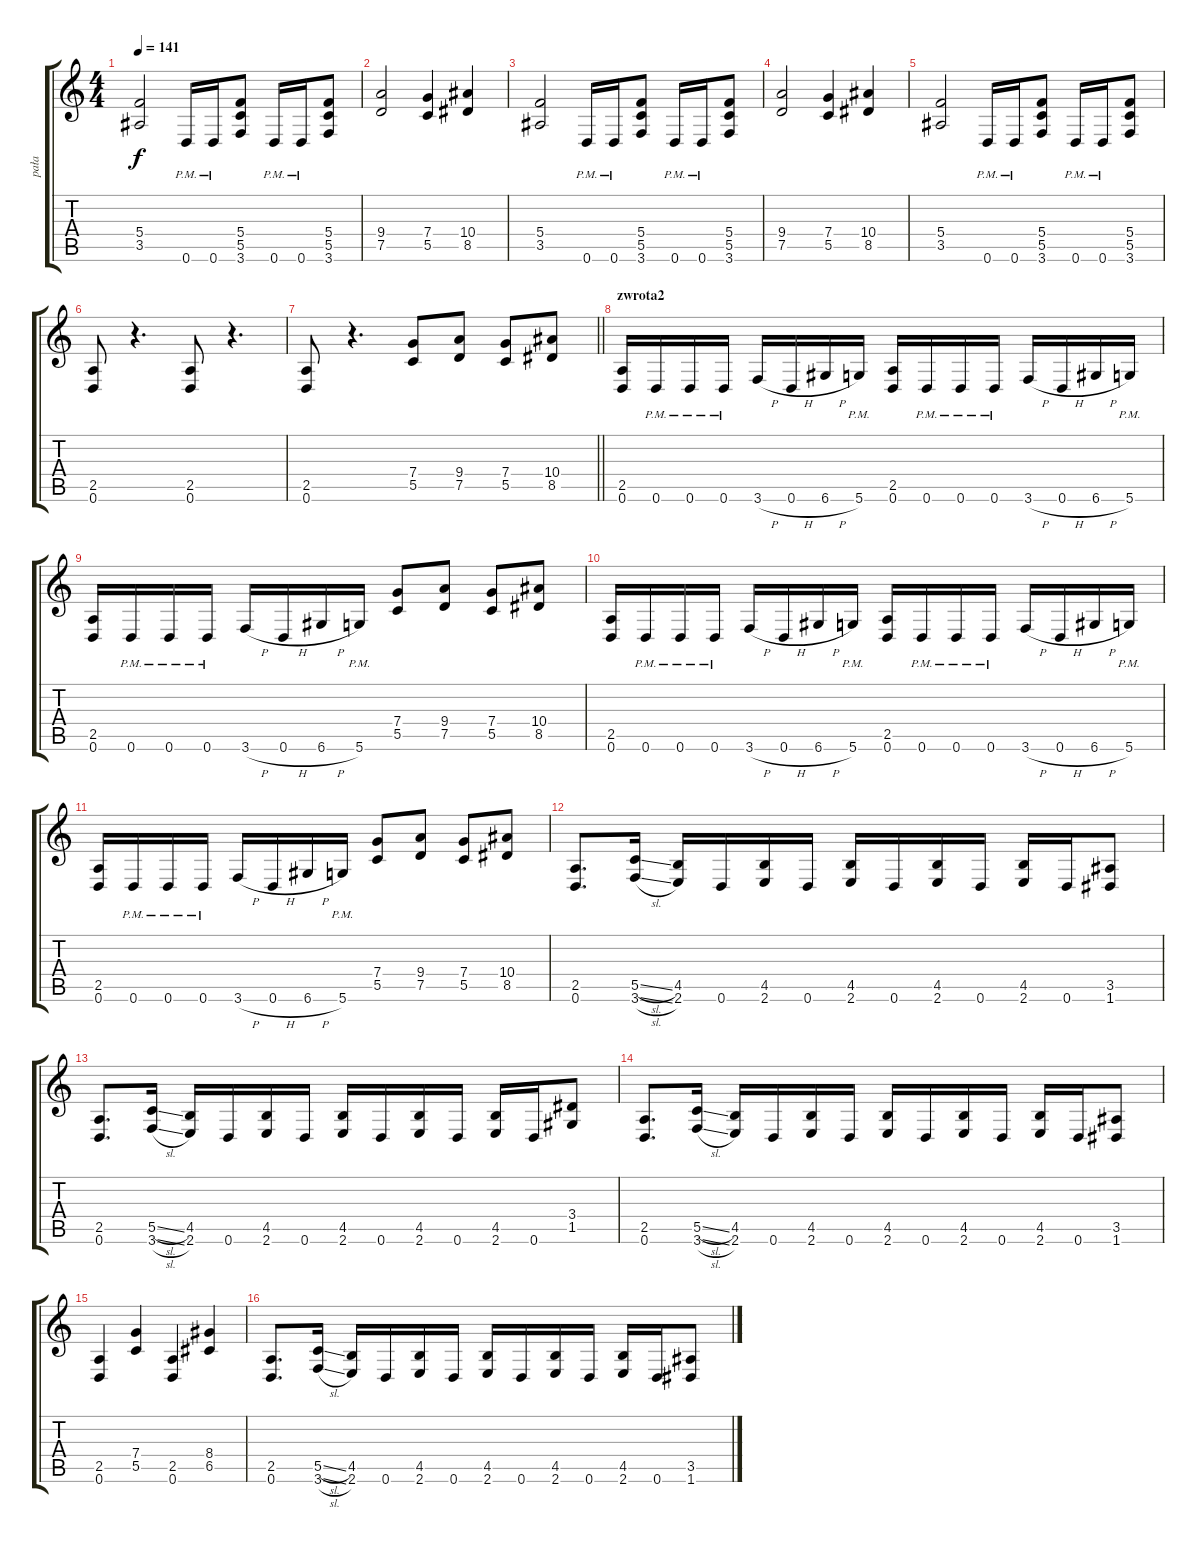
\track ("pała" "pała") {instrument distortionguitar}
\staff {score tabs}
\tuning (D4 A3 F3 C3 G2 D2) {hide}
\ts (4 4)
\tempo 141
\clef g2
\ks c
(5.4 3.5).2{dy f} 0.6{pm}.16 0.6{pm}.16 (5.4 5.5 3.6).8 0.6{pm}.16 0.6{pm}.16 (5.4 5.5 3.6).8 |
(9.4 7.5).2 (7.4 5.5).4 (10.4 8.5).4 |
(5.4 3.5).2 0.6{pm}.16 0.6{pm}.16 (5.4 5.5 3.6).8 0.6{pm}.16 0.6{pm}.16 (5.4 5.5 3.6).8 |
(9.4 7.5).2 (7.4 5.5).4 (10.4 8.5).4 |
(5.4 3.5).2 0.6{pm}.16 0.6{pm}.16 (5.4 5.5 3.6).8 0.6{pm}.16 0.6{pm}.16 (5.4 5.5 3.6).8 |
(2.5 0.6).8 r.4{d} (2.5 0.6).8 r.4{d} |
\barLineRight lightlight
(2.5 0.6).8 r.4{d} (7.4 5.5).8 (9.4 7.5).8 (7.4 5.5).8 (10.4 8.5).8 |
\section ("" "zwrota2")
(2.5 0.6).16 0.6{pm}.16 0.6{pm}.16 0.6{pm}.16 3.6{h}.16 0.6{h}.16 6.6{h}.16 5.6{pm}.16 (2.5 0.6).16 0.6{pm}.16 0.6{pm}.16 0.6{pm}.16 3.6{h}.16 0.6{h}.16 6.6{h}.16 5.6{pm}.16 |
(2.5 0.6).16 0.6{pm}.16 0.6{pm}.16 0.6{pm}.16 3.6{h}.16 0.6{h}.16 6.6{h}.16 5.6{pm}.16 (7.4 5.5).8 (9.4 7.5).8 (7.4 5.5).8 (10.4 8.5).8 |
(2.5 0.6).16 0.6{pm}.16 0.6{pm}.16 0.6{pm}.16 3.6{h}.16 0.6{h}.16 6.6{h}.16 5.6{pm}.16 (2.5 0.6).16 0.6{pm}.16 0.6{pm}.16 0.6{pm}.16 3.6{h}.16 0.6{h}.16 6.6{h}.16 5.6{pm}.16 |
(2.5 0.6).16 0.6{pm}.16 0.6{pm}.16 0.6{pm}.16 3.6{h}.16 0.6{h}.16 6.6{h}.16 5.6{pm}.16 (7.4 5.5).8 (9.4 7.5).8 (7.4 5.5).8 (10.4 8.5).8 |
(2.5 0.6).8{d} (5.5{sl} 3.6{sl}).16 (4.5 2.6).16 0.6.16 (4.5 2.6).16 0.6.16 (4.5 2.6).16 0.6.16 (4.5 2.6).16 0.6.16 (4.5 2.6).16 0.6.16 (3.5 1.6).8 |
(2.5 0.6).8{d} (5.5{sl} 3.6{sl}).16 (4.5 2.6).16 0.6.16 (4.5 2.6).16 0.6.16 (4.5 2.6).16 0.6.16 (4.5 2.6).16 0.6.16 (4.5 2.6).16 0.6.16 (3.4 1.5).8 |
(2.5 0.6).8{d} (5.5{sl} 3.6{sl}).16 (4.5 2.6).16 0.6.16 (4.5 2.6).16 0.6.16 (4.5 2.6).16 0.6.16 (4.5 2.6).16 0.6.16 (4.5 2.6).16 0.6.16 (3.5 1.6).8 |
(2.5 0.6).4 (7.4 5.5).4 (2.5 0.6).4 (8.4 6.5).4 |
(2.5 0.6).8{d} (5.5{sl} 3.6{sl}).16 (4.5 2.6).16 0.6.16 (4.5 2.6).16 0.6.16 (4.5 2.6).16 0.6.16 (4.5 2.6).16 0.6.16 (4.5 2.6).16 0.6.16 (3.5 1.6).8
